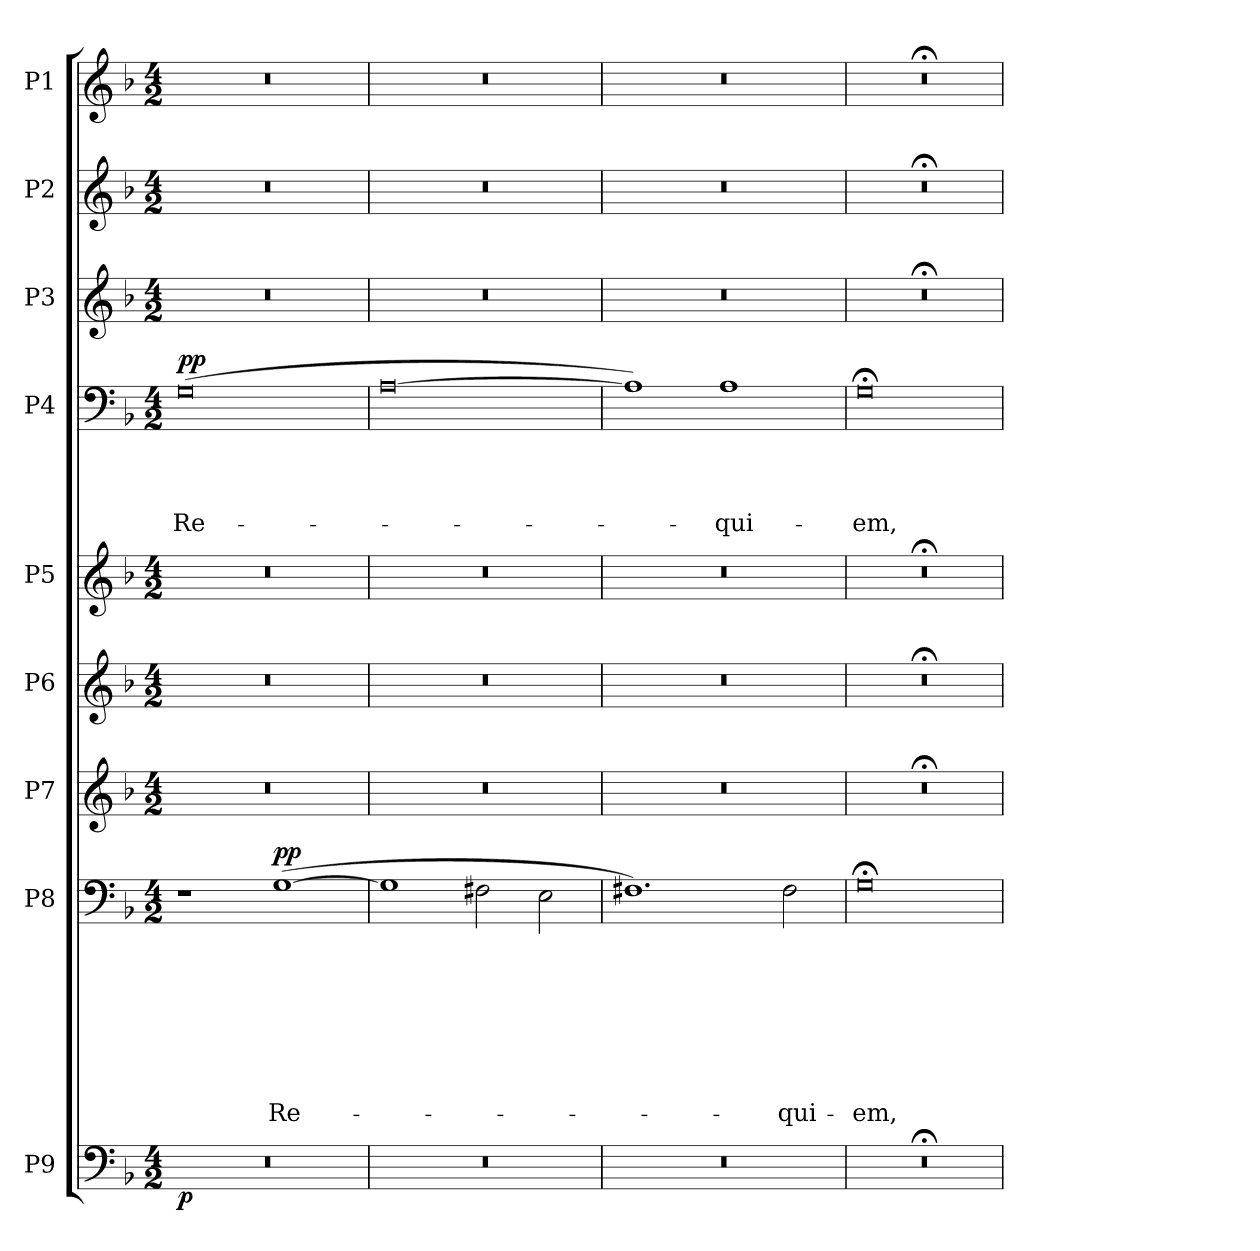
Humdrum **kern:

**kern	**dynam	**kern	**text	**text	**text	**text	**text	**text	**text	**text	**dynam	**kern	**kern	**kern	**kern	**text	**text	**text	**text	**dynam	**kern	**kern	**kern
*part9	*part9	*part8	*part8	*part8	*part8	*part8	*part8	*part8	*part8	*part8	*part8	*part7	*part6	*part5	*part4	*part4	*part4	*part4	*part4	*part4	*part3	*part2	*part1
*staff9	*staff9	*staff8	*staff8	*staff8	*staff8	*staff8	*staff8	*staff8	*staff8	*staff8	*staff8	*staff7	*staff6	*staff5	*staff4	*staff4	*staff4	*staff4	*staff4	*staff4	*staff3	*staff2	*staff1
*I"P9	*	*I"P8	*	*	*	*	*	*	*	*	*	*I"P7	*I"P6	*I"P5	*I"P4	*	*	*	*	*	*I"P3	*I"P2	*I"P1
*clefF4	*	*clefF4	*	*	*	*	*	*	*	*	*	*clefG2	*clefG2	*clefG2	*clefF4	*	*	*	*	*	*clefG2	*clefG2	*clefG2
*	*	*	*	*	*	*	*	*	*	*	*	*ITrd7c12	*	*	*	*	*	*	*	*	*ITrd7c12	*	*
*k[b-]	*	*k[b-]	*	*	*	*	*	*	*	*	*	*k[b-]	*k[b-]	*k[b-]	*k[b-]	*	*	*	*	*	*k[b-]	*k[b-]	*k[b-]
*F:	*	*F:	*	*	*	*	*	*	*	*	*	*F:	*F:	*F:	*F:	*	*	*	*	*	*F:	*F:	*F:
*M4/2	*	*M4/2	*	*	*	*	*	*	*	*	*	*M4/2	*M4/2	*M4/2	*M4/2	*	*	*	*	*	*M4/2	*M4/2	*M4/2
=1	=1	=1	=1	=1	=1	=1	=1	=1	=1	=1	=1	=1	=1	=1	=1	=1	=1	=1	=1	=1	=1	=1	=1
!LO:N:vis=1	!LO:DY:b	!	!	!	!	!	!	!	!	!	!	!LO:N:vis=1	!LO:N:vis=1	!LO:N:vis=1	!	!	!	!	!LO:LY:b	!LO:DY:a	!LO:N:vis=1	!LO:N:vis=1	!LO:N:vis=1
0r	p	1r	.	.	.	.	.	.	.	.	.	0r	0r	0r	(>0G	.	.	.	Re-	pp	0r	0r	0r
!	!	!	!	!	!	!	!	!	!	!LO:LY:b	!LO:DY:a	!	!	!	!	!	!	!	!	!	!	!	!
.	.	(>[>1G	.	.	.	.	.	.	.	Re-	pp	.	.	.	.	.	.	.	.	.	.	.	.
=2	=2	=2	=2	=2	=2	=2	=2	=2	=2	=2	=2	=2	=2	=2	=2	=2	=2	=2	=2	=2	=2	=2	=2
!LO:N:vis=1	!	!	!	!	!	!	!	!	!	!	!	!LO:N:vis=1	!LO:N:vis=1	!LO:N:vis=1	!	!	!	!	!	!	!LO:N:vis=1	!LO:N:vis=1	!LO:N:vis=1
0r	.	1G]	.	.	.	.	.	.	.	.	.	0r	0r	0r	[>0A	.	.	.	.	.	0r	0r	0r
.	.	2F#X\	.	.	.	.	.	.	.	.	.	.	.	.	.	.	.	.	.	.	.	.	.
.	.	2E\	.	.	.	.	.	.	.	.	.	.	.	.	.	.	.	.	.	.	.	.	.
=3	=3	=3	=3	=3	=3	=3	=3	=3	=3	=3	=3	=3	=3	=3	=3	=3	=3	=3	=3	=3	=3	=3	=3
!LO:N:vis=1	!	!	!	!	!	!	!	!	!	!	!	!LO:N:vis=1	!LO:N:vis=1	!LO:N:vis=1	!	!	!	!	!	!	!LO:N:vis=1	!LO:N:vis=1	!LO:N:vis=1
0r	.	1.F#X)	.	.	.	.	.	.	.	.	.	0r	0r	0r	1A])	.	.	.	.	.	0r	0r	0r
!	!	!	!	!	!	!	!	!	!	!	!	!	!	!	!	!	!	!	!LO:LY:b	!	!	!	!
.	.	.	.	.	.	.	.	.	.	.	.	.	.	.	1A	.	.	.	-qui-	.	.	.	.
!	!	!	!	!	!	!	!	!	!	!LO:LY:b	!	!	!	!	!	!	!	!	!	!	!	!	!
.	.	2F#\	.	.	.	.	.	.	.	-qui-	.	.	.	.	.	.	.	.	.	.	.	.	.
=4	=4	=4	=4	=4	=4	=4	=4	=4	=4	=4	=4	=4	=4	=4	=4	=4	=4	=4	=4	=4	=4	=4	=4
!LO:N:vis=1	!	!	!	!	!	!	!	!	!	!LO:LY:b	!	!LO:N:vis=1	!LO:N:vis=1	!LO:N:vis=1	!	!	!	!	!LO:LY:b	!	!LO:N:vis=1	!LO:N:vis=1	!LO:N:vis=1
0r;<	.	0G;<	.	.	.	.	.	.	.	-em,	.	0r;<	0r;<	0r;<	0G;<	.	.	.	-em,	.	0r;<	0r;<	0r;<
=	=	=	=	=	=	=	=	=	=	=	=	=	=	=	=	=	=	=	=	=	=	=	=
*-	*-	*-	*-	*-	*-	*-	*-	*-	*-	*-	*-	*-	*-	*-	*-	*-	*-	*-	*-	*-	*-	*-	*-
